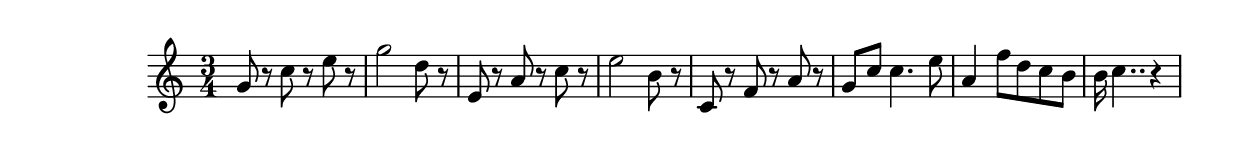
\version "2.14.0"
%{\header {
  title = "trio from string quartet # 1"
  composer = "W.A. Mozart"
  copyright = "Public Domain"
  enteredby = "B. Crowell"
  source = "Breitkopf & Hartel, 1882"
}%}
\score{{\key c \major
    \time 3/4
    %{\tempo 4=110
    %}\relative g' {
g8 r c r e r | g2 d8 r | e,8 r a r c r | e2 b8 r |
c,8 r f r a r | g8 c c4. e8 | a,4 f'8 d c b | b16 c4.. r4 |
}
}}